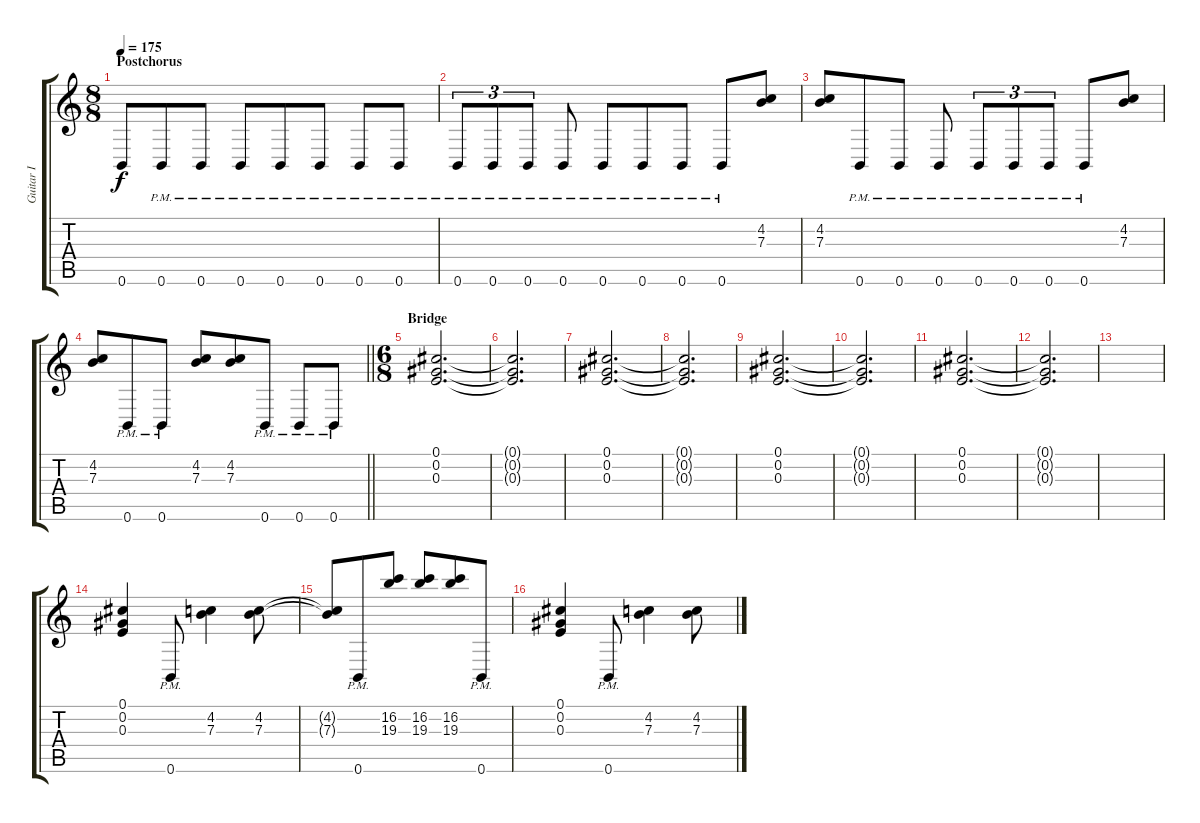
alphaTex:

\track ("Guitar I" "Guitar I") {instrument distortionguitar}
\staff {score tabs}
\tuning (Db4 Ab3 E3 B2 Gb2 B1) {hide}
\ts (8 8)
\section ("" "Postchorus")
\tempo 175
\clef g2
\ks c
0.6.8{dy f} 0.6{pm}.8 0.6{pm}.8 0.6{pm}.8 0.6{pm}.8 0.6{pm}.8 0.6{pm}.8 0.6{pm}.8 |
0.6{pm}.8{tu (3 2)} 0.6{pm}.8{tu (3 2)} 0.6{pm}.8{tu (3 2)} 0.6{pm}.8 0.6{pm}.8 0.6{pm}.8 0.6{pm}.8 0.6{pm}.8 (4.2 7.3).8 |
(4.2 7.3).8 0.6{pm}.8 0.6{pm}.8 0.6{pm}.8 0.6{pm}.8{tu (3 2)} 0.6{pm}.8{tu (3 2)} 0.6{pm}.8{tu (3 2)} 0.6{pm}.8 (4.2 7.3).8 |
\barLineRight lightlight
(4.2 7.3).8 0.6{pm}.8 0.6{pm}.8 (4.2 7.3).8 (4.2 7.3).8 0.6{pm}.8 0.6{pm}.8 0.6{pm}.8 |
\ts (6 8)
\section ("" "Bridge")
(0.1 0.2 0.3).2{d} |
(0.1{t} 0.2{t} 0.3{t}).2{d} |
(0.1 0.2 0.3).2{d} |
(0.1{t} 0.2{t} 0.3{t}).2{d} |
(0.1 0.2 0.3).2{d} |
(0.1{t} 0.2{t} 0.3{t}).2{d} |
(0.1 0.2 0.3).2{d} |
(0.1{t} 0.2{t} 0.3{t}).2{d} |
|
(0.1 0.2 0.3).4 0.6{pm}.8 (4.2 7.3).4 (4.2 7.3).8 |
(4.2{t} 7.3{t}).8 0.6{pm}.8 (16.2 19.3).8 (16.2 19.3).8 (16.2 19.3).8 0.6{pm}.8 |
(0.1 0.2 0.3).4 0.6{pm}.8 (4.2 7.3).4 (4.2 7.3).8
